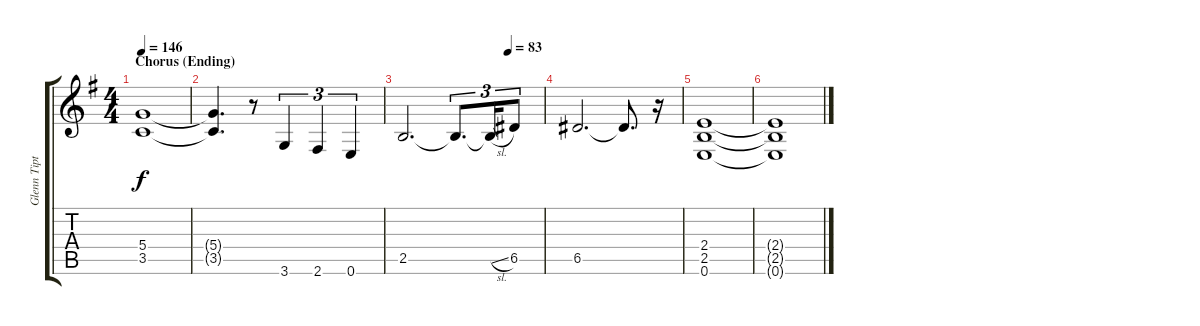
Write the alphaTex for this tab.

\track ("Glenn Tipton" "Glenn Tipt") {instrument overdrivenguitar}
\staff {score tabs}
\tuning (E4 B3 G3 D3 A2 E2) {hide}
\ts (4 4)
\section ("" "Chorus (Ending)")
\tempo 146
\clef g2
\ks eminor
(5.4 3.5).1{dy f} |
(5.4{t} 3.5{t}).4{d} r.8 3.6.4{tu (3 2)} 2.6.4{tu (3 2)} 0.6.4{tu (3 2)} |
\tempo (83 0.75)
2.5.2{d} 2.5{t}.8{d tu (3 2)} 2.5{sl t}.16{tu (3 2)} 6.5.8{tu (3 2)} |
6.5.2{d} 6.5{t}.8{d} r.16 |
(2.4 2.5 0.6).1 |
(2.4{t} 2.5{t} 0.6{t}).1
